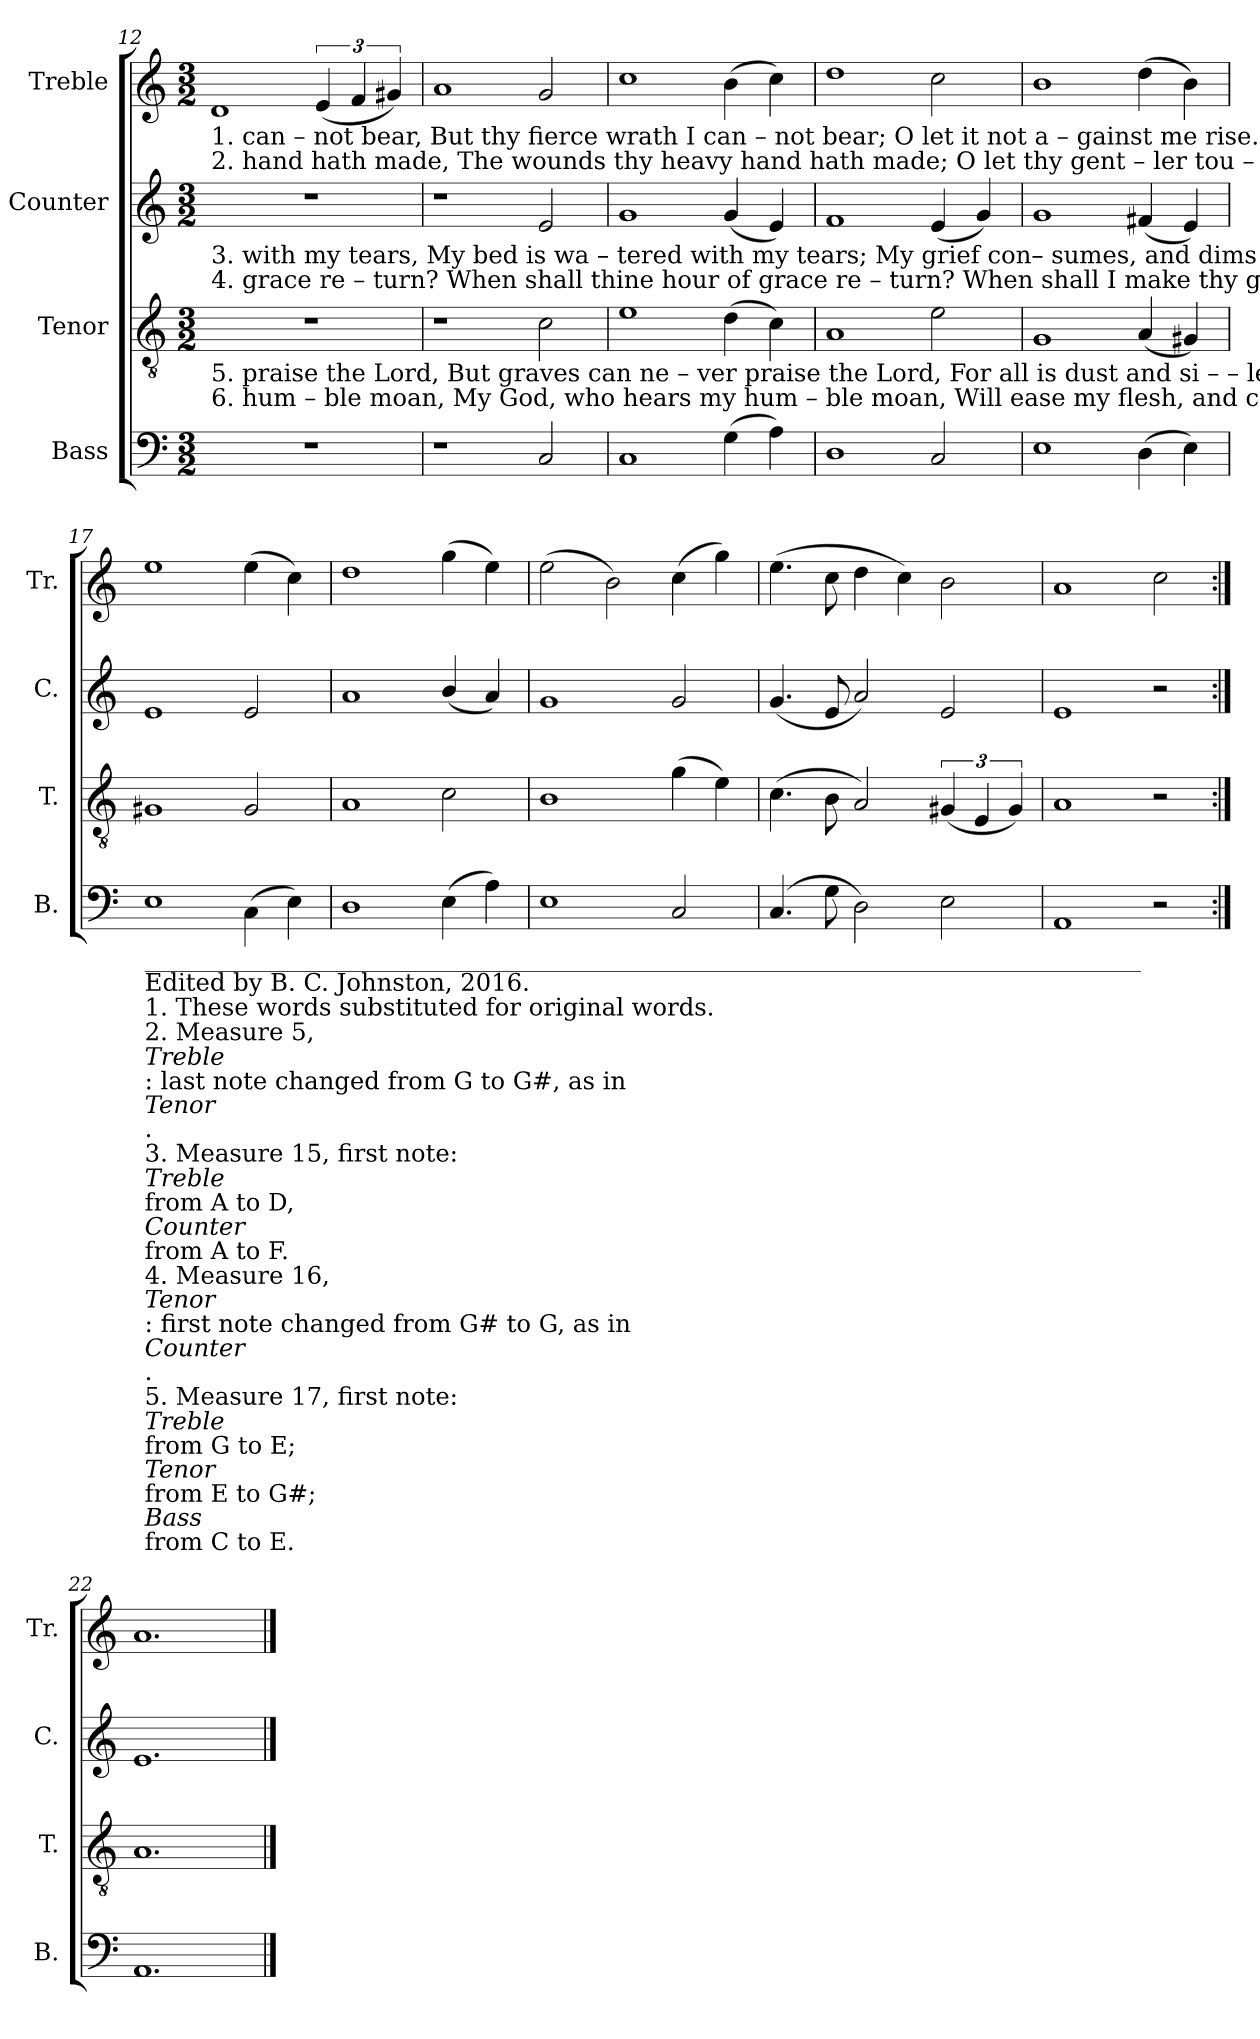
**kern	**kern	**kern	**kern
*part4	*part3	*part2	*part1
*staff4	*staff3	*staff2	*staff1
*I"Bass	*I"Tenor	*I"Counter	*I"Treble
*I'B.	*I'T.	*I'C.	*I'Tr.
!!LO:LB:g=z
*clefF4	*clefGv2	*clefG2	*clefG2
*k[]	*k[]	*k[]	*k[]
*M3/2	*M3/2	*M3/2	*M3/2
=12	=12	=12	=12
!	!	!	!LO:TX:b:t=1. can – not       bear,  But thy fierce wrath  I     can – not       bear;  O      let    it       not       a   –   gainst             me          rise.   But
!	!	!	!LO:TX:b:t=2. hand  hath  made, The wounds  thy   heavy hand hath     made; O      let  thy     gent –  ler      tou       –       ches        heal!  The
!	!	!LO:TX:b:t=3. with  my     tears,   My  bed is      wa – tered  with  my     tears;  My     grief  con– sumes,  and  dims ________    my         sight.  My	!
!	!	!LO:TX:b:t=4. grace  re  –  turn?  When shall thine hour of  grace re  –  turn?  When shall   I      make    thy    grace _______    my         song?  When	!
!	!LO:TX:b:t=5. praise  the   Lord,  But graves can ne – ver    praise  the   Lord,  For     all    is        dust    and   si         –       –   lence     there.  But	!	!
!	!LO:TX:b:t=6. hum –  ble   moan,  My  God, who  hears my  hum – ble  moan,  Will   ease my      flesh,   and  cheer _________    my        heart.  My	!	!
1.r	1.r	1.r	1d
.	.	.	(6e/
.	.	.	6f/
.	.	.	6g#X/)
=13	=13	=13	=13
1r	1r	1r	1a
2C/	2c\	2e/	2g/
=14	=14	=14	=14
1C	1e	1g	1cc
(4G\	(4d\	(4g/	(4b\
4A\)	4c\)	4e/)	4cc\)
=15	=15	=15	=15
1D	1A	1f	1dd
2C/	2e\	(4e/	2cc\
.	.	4g/)	.
=16	=16	=16	=16
1E	1G	1g	1b
(4D\	(4A/	(4f#X/	(4dd\
4E\)	4G#X/)	4e/)	4b\)
=17	=17	=17	=17
!LO:TX:b:t=__________________________________________________________________________________	!	!	!
!LO:TX:b:t=Edited by B. C. Johnston, 2016.	!	!	!
!LO:TX:b:t=1. These words substituted for original words.	!	!	!
!LO:TX:b:t=2. Measure 5,	!	!	!
!LO:TX:b:i:t=Treble	!	!	!
!LO:TX:b:t=&colon; last note changed from G to G#, as in	!	!	!
!LO:TX:b:i:t=Tenor	!	!	!
!LO:TX:b:t=.	!	!	!
!LO:TX:b:t=3. Measure 15, first note&colon;	!	!	!
!LO:TX:b:i:t=Treble	!	!	!
!LO:TX:b:t=from A to D,	!	!	!
!LO:TX:b:i:t=Counter	!	!	!
!LO:TX:b:t=from A to F.	!	!	!
!LO:TX:b:t=4. Measure 16,	!	!	!
!LO:TX:b:i:t=Tenor	!	!	!
!LO:TX:b:t=&colon; first note changed from G# to G, as in	!	!	!
!LO:TX:b:i:t=Counter	!	!	!
!LO:TX:b:t=.	!	!	!
!LO:TX:b:t=5. Measure 17, first note&colon;	!	!	!
!LO:TX:b:i:t=Treble	!	!	!
!LO:TX:b:t=from G to E;	!	!	!
!LO:TX:b:i:t=Tenor	!	!	!
!LO:TX:b:t=from E to G#;	!	!	!
!LO:TX:b:i:t=Bass	!	!	!
!LO:TX:b:t=from C to E.	!	!	!
1E	1G#X	1e	1ee
(4C\	2G#/	2e/	(4ee\
4E\)	.	.	4cc\)
=18	=18	=18	=18
1D	1A	1a	1dd
(4E\	2c\	(4b/	(4gg\
4A\)	.	4a/)	4ee\)
=19	=19	=19	=19
1E	1B	1g	(2ee\
.	.	.	2b\)
2C/	(4g\	2g/	(4cc\
.	4e\)	.	4gg\)
=20	=20	=20	=20
(4.C/	(4.c\	(4.g/	(4.ee\
8G\	8B\	8e/	8cc\
2D\)	2A/)	2a/)	4dd\
.	.	.	4cc\)
2E\	(6G#X/	2e/	2b\
.	6E/	.	.
.	6G#/)	.	.
=21	=21	=21	=21
1AA	1A	1e	1a
2r	2r	2r	2cc\
=22:|!	=22:|!	=22:|!	=22:|!
1.AA	1.A	1.e	1.a
==	==	==	==
*-	*-	*-	*-
